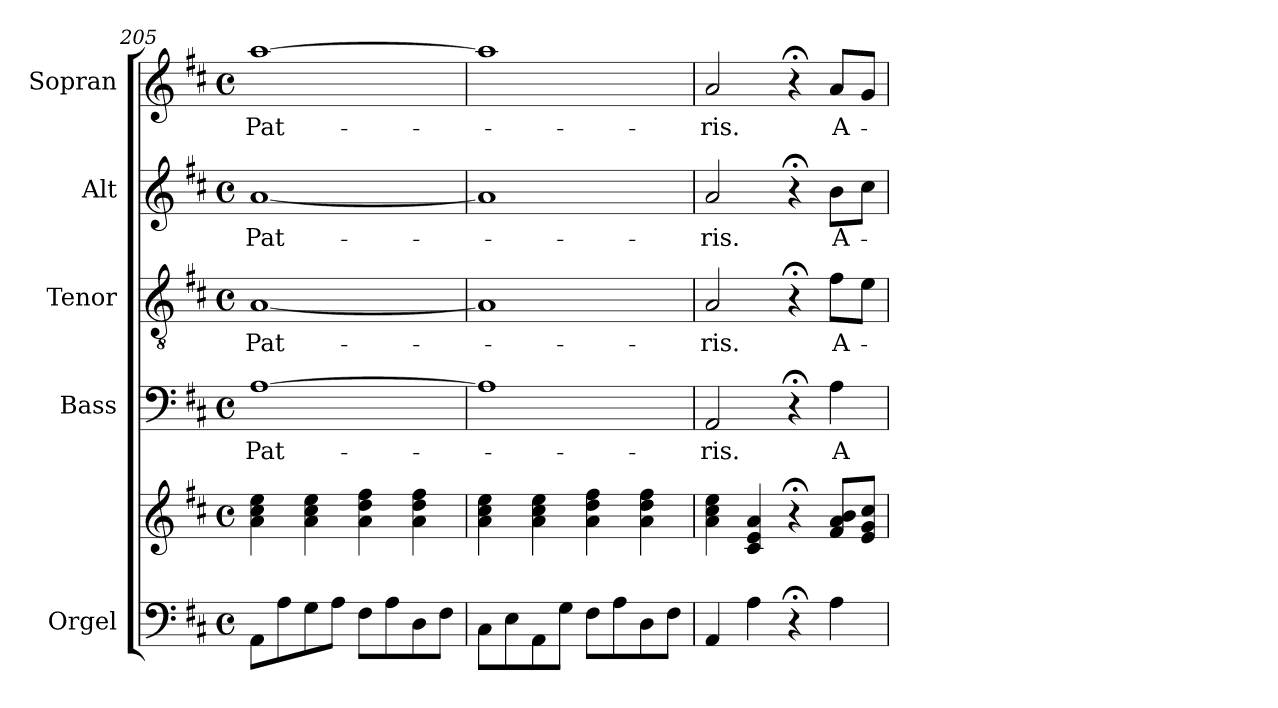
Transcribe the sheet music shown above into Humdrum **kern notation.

**kern	**kern	**kern	**text	**kern	**text	**kern	**text	**kern	**text
*part5	*part5	*part4	*part4	*part3	*part3	*part2	*part2	*part1	*part1
*staff6	*staff5	*staff4	*staff4	*staff3	*staff3	*staff2	*staff2	*staff1	*staff1
*I"Orgel	*	*I"Bass	*	*I"Tenor	*	*I"Alt	*	*I"Sopran	*
*I'Org.	*	*I'B.	*	*I'T.	*	*I'A.	*	*I'S.	*
*clefF4	*clefG2	*clefF4	*	*clefGv2	*	*clefG2	*	*clefG2	*
*k[f#c#]	*k[f#c#]	*k[f#c#]	*	*k[f#c#]	*	*k[f#c#]	*	*k[f#c#]	*
*D:	*D:	*D:	*	*D:	*	*D:	*	*D:	*
*M4/4	*M4/4	*M4/4	*	*M4/4	*	*M4/4	*	*M4/4	*
*met(c)	*met(c)	*met(c)	*	*met(c)	*	*met(c)	*	*met(c)	*
=205	=205	=205	=205	=205	=205	=205	=205	=205	=205
!	!	!	!LO:LY:b	!	!LO:LY:b	!	!LO:LY:b	!	!LO:LY:b
8AA\L	4a\ 4cc#\ 4ee\	[1A	Pat-	[1A	Pat-	[1a	Pat-	[1aa	Pat-
8A\	.	.	.	.	.	.	.	.	.
8G\	4a\ 4cc#\ 4ee\	.	.	.	.	.	.	.	.
8A\J	.	.	.	.	.	.	.	.	.
8F#\L	4a\ 4dd\ 4ff#\	.	.	.	.	.	.	.	.
8A\	.	.	.	.	.	.	.	.	.
8D\	4a\ 4dd\ 4ff#\	.	.	.	.	.	.	.	.
8F#\J	.	.	.	.	.	.	.	.	.
!!LO:LB:g=z
=206	=206	=206	=206	=206	=206	=206	=206	=206	=206
8C#\L	4a\ 4cc#\ 4ee\	1A]	.	1A]	.	1a]	.	1aa]	.
8E\	.	.	.	.	.	.	.	.	.
8AA\	4a\ 4cc#\ 4ee\	.	.	.	.	.	.	.	.
8G\J	.	.	.	.	.	.	.	.	.
8F#\L	4a\ 4dd\ 4ff#\	.	.	.	.	.	.	.	.
8A\	.	.	.	.	.	.	.	.	.
8D\	4a\ 4dd\ 4ff#\	.	.	.	.	.	.	.	.
8F#\J	.	.	.	.	.	.	.	.	.
=207	=207	=207	=207	=207	=207	=207	=207	=207	=207
!	!	!	!LO:LY:b	!	!LO:LY:b	!	!LO:LY:b	!	!LO:LY:b
4AA/	4a\ 4cc#\ 4ee\	2AA/	-ris.	2A/	-ris.	2a/	-ris.	2a/	-ris.
4A\	4c#/ 4e/ 4a/	.	.	.	.	.	.	.	.
4r;<	4r;<	4r;<	.	4r;<	.	4r;<	.	4r;<	.
!	!	!	!LO:LY:b	!	!LO:LY:b	!	!LO:LY:b	!	!LO:LY:b
4A\	8f#/ 8a/ 8b/L	4A\	A-	8f#\L	A-	8b\L	A-	8a/L	A-
.	8e/ 8g/ 8cc#/J	.	.	8e\J	.	8cc#\J	.	8g/J	.
=	=	=	=	=	=	=	=	=	=
*-	*-	*-	*-	*-	*-	*-	*-	*-	*-
